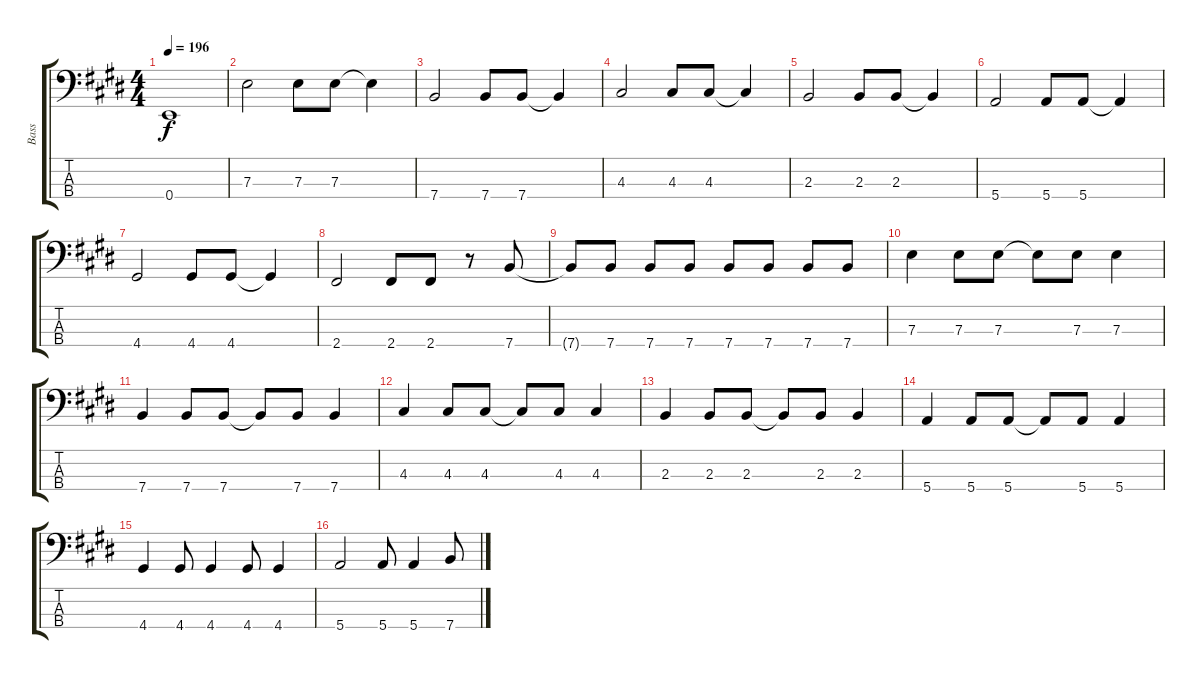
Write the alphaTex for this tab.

\track ("Bass" "Bass") {instrument electricbassfinger}
\staff {score tabs}
\tuning (G2 D2 A1 E1) {hide}
\ts (4 4)
\tempo 196
\clef f4
\ks c#minor
0.4{t}.1{dy f} |
\ks e
7.3.2 7.3.8 7.3.8 7.3{t}.4 |
7.4.2 7.4.8 7.4.8 7.4{t}.4 |
4.3.2 4.3.8 4.3.8 4.3{t}.4 |
2.3.2 2.3.8 2.3.8 2.3{t}.4 |
5.4.2 5.4.8 5.4.8 5.4{t}.4 |
4.4.2 4.4.8 4.4.8 4.4{t}.4 |
2.4.2 2.4.8 2.4.8 r.8 7.4.8 |
7.4{t}.8 7.4.8 7.4.8 7.4.8 7.4.8 7.4.8 7.4.8 7.4.8 |
\ks c#minor
7.3.4 7.3.8 7.3.8 7.3{t}.8 7.3.8 7.3.4 |
\ks e
7.4.4 7.4.8 7.4.8 7.4{t}.8 7.4.8 7.4.4 |
\ks c#minor
4.3.4 4.3.8 4.3.8 4.3{t}.8 4.3.8 4.3.4 |
2.3.4 2.3.8 2.3.8 2.3{t}.8 2.3.8 2.3.4 |
\ks e
5.4.4 5.4.8 5.4.8 5.4{t}.8 5.4.8 5.4.4 |
\ks c#minor
4.4.4 4.4.8 4.4.4 4.4.8 4.4.4 |
5.4.2 5.4.8 5.4.4 7.4.8
